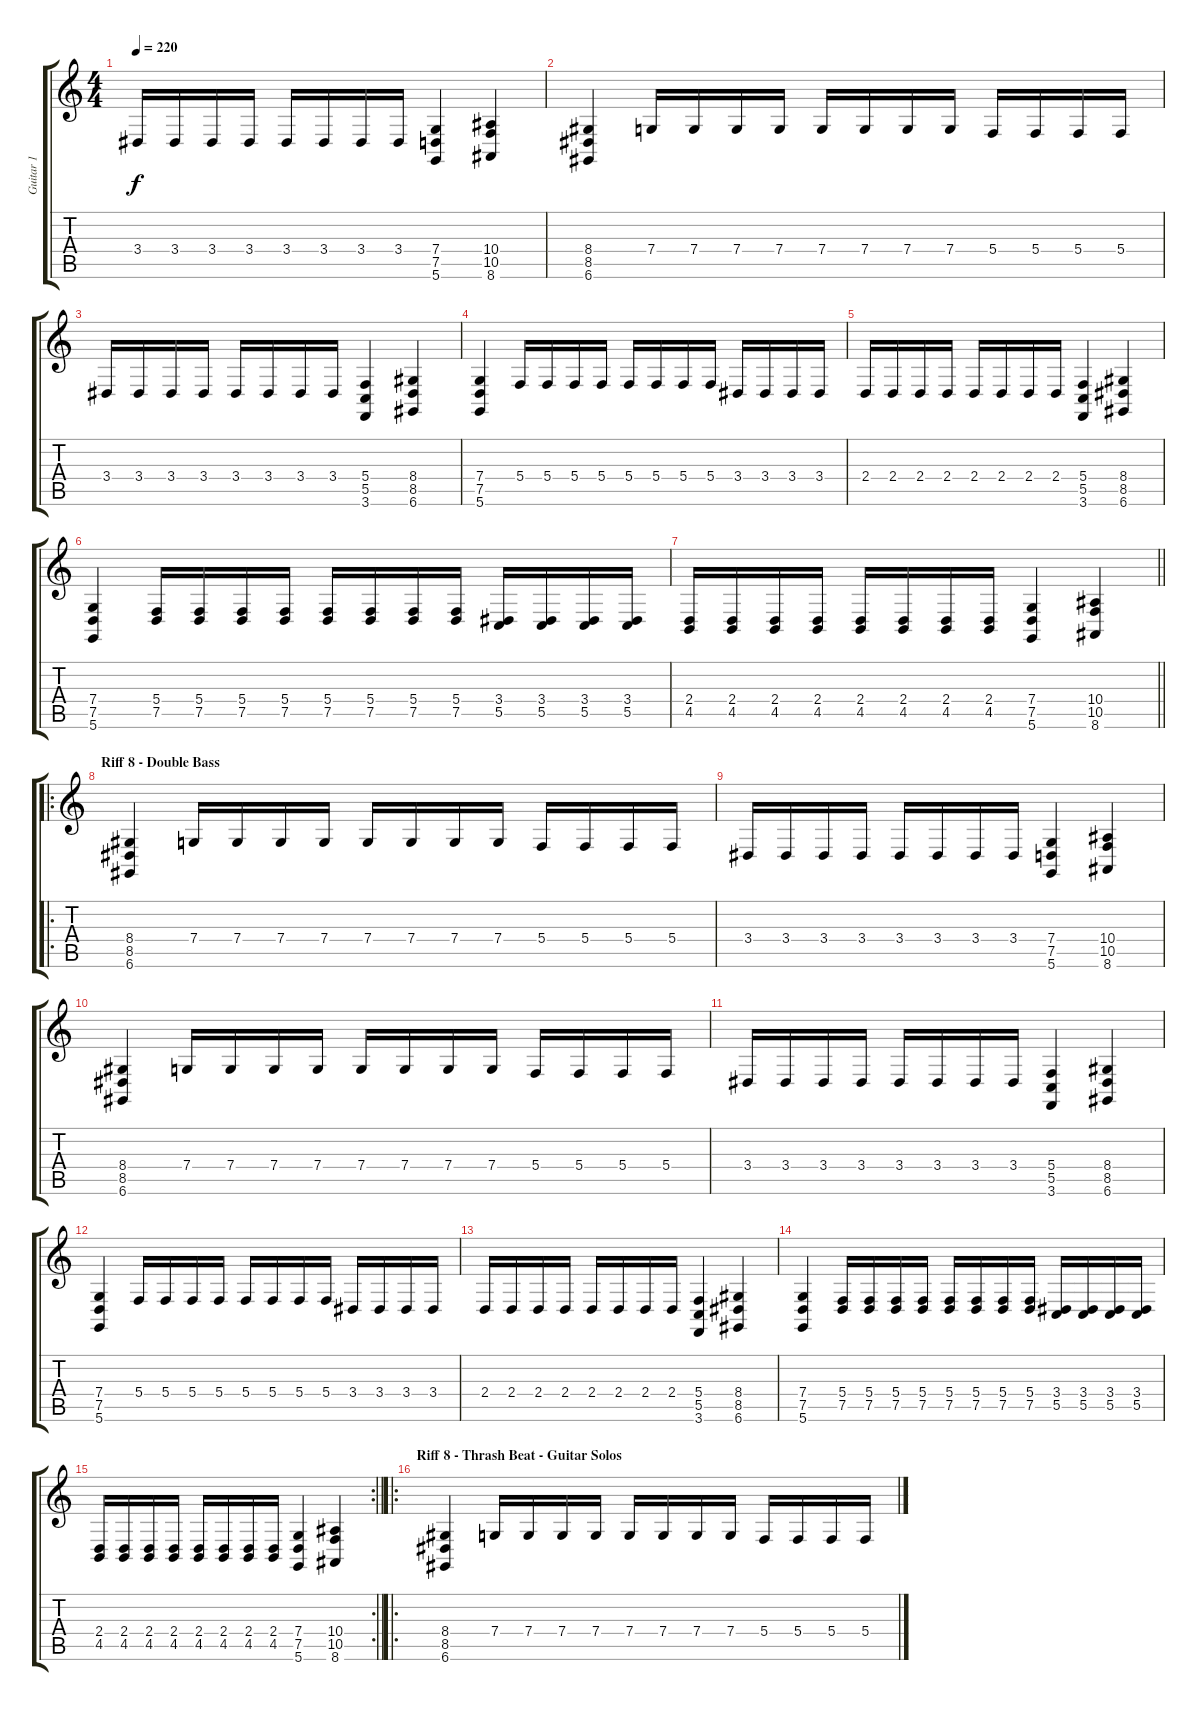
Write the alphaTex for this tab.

\track ("Guitar 1" "Guitar 1") {instrument churchorgan}
\staff {score tabs}
\tuning (D4 A3 F3 C3 G2 D2) {hide}
\ts (4 4)
\tempo 220
\clef g2
\ks c
3.4.16{dy f} 3.4.16 3.4.16 3.4.16 3.4.16 3.4.16 3.4.16 3.4.16 (7.4 7.5 5.6).4 (10.4 10.5 8.6).4 |
(8.4 8.5 6.6).4 7.4.16 7.4.16 7.4.16 7.4.16 7.4.16 7.4.16 7.4.16 7.4.16 5.4.16 5.4.16 5.4.16 5.4.16 |
3.4.16 3.4.16 3.4.16 3.4.16 3.4.16 3.4.16 3.4.16 3.4.16 (5.4 5.5 3.6).4 (8.4 8.5 6.6).4 |
(7.4 7.5 5.6).4 5.4.16 5.4.16 5.4.16 5.4.16 5.4.16 5.4.16 5.4.16 5.4.16 3.4.16 3.4.16 3.4.16 3.4.16 |
2.4.16 2.4.16 2.4.16 2.4.16 2.4.16 2.4.16 2.4.16 2.4.16 (5.4 5.5 3.6).4 (8.4 8.5 6.6).4 |
(7.4 7.5 5.6).4 (5.4 7.5).16 (5.4 7.5).16 (5.4 7.5).16 (5.4 7.5).16 (5.4 7.5).16 (5.4 7.5).16 (5.4 7.5).16 (5.4 7.5).16 (3.4 5.5).16 (3.4 5.5).16 (3.4 5.5).16 (3.4 5.5).16 |
\barLineRight lightlight
(2.4 4.5).16 (2.4 4.5).16 (2.4 4.5).16 (2.4 4.5).16 (2.4 4.5).16 (2.4 4.5).16 (2.4 4.5).16 (2.4 4.5).16 (7.4 7.5 5.6).4 (10.4 10.5 8.6).4 |
\ro
\section ("" "Riff 8 - Double Bass")
(8.4 8.5 6.6).4 7.4.16 7.4.16 7.4.16 7.4.16 7.4.16 7.4.16 7.4.16 7.4.16 5.4.16 5.4.16 5.4.16 5.4.16 |
3.4.16 3.4.16 3.4.16 3.4.16 3.4.16 3.4.16 3.4.16 3.4.16 (7.4 7.5 5.6).4 (10.4 10.5 8.6).4 |
(8.4 8.5 6.6).4 7.4.16 7.4.16 7.4.16 7.4.16 7.4.16 7.4.16 7.4.16 7.4.16 5.4.16 5.4.16 5.4.16 5.4.16 |
3.4.16 3.4.16 3.4.16 3.4.16 3.4.16 3.4.16 3.4.16 3.4.16 (5.4 5.5 3.6).4 (8.4 8.5 6.6).4 |
(7.4 7.5 5.6).4 5.4.16 5.4.16 5.4.16 5.4.16 5.4.16 5.4.16 5.4.16 5.4.16 3.4.16 3.4.16 3.4.16 3.4.16 |
2.4.16 2.4.16 2.4.16 2.4.16 2.4.16 2.4.16 2.4.16 2.4.16 (5.4 5.5 3.6).4 (8.4 8.5 6.6).4 |
(7.4 7.5 5.6).4 (5.4 7.5).16 (5.4 7.5).16 (5.4 7.5).16 (5.4 7.5).16 (5.4 7.5).16 (5.4 7.5).16 (5.4 7.5).16 (5.4 7.5).16 (3.4 5.5).16 (3.4 5.5).16 (3.4 5.5).16 (3.4 5.5).16 |
\rc 2
\barLineRight lightlight
(2.4 4.5).16 (2.4 4.5).16 (2.4 4.5).16 (2.4 4.5).16 (2.4 4.5).16 (2.4 4.5).16 (2.4 4.5).16 (2.4 4.5).16 (7.4 7.5 5.6).4 (10.4 10.5 8.6).4 |
\ro
\section ("" "Riff 8 - Thrash Beat - Guitar Solos")
(8.4 8.5 6.6).4 7.4.16 7.4.16 7.4.16 7.4.16 7.4.16 7.4.16 7.4.16 7.4.16 5.4.16 5.4.16 5.4.16 5.4.16
